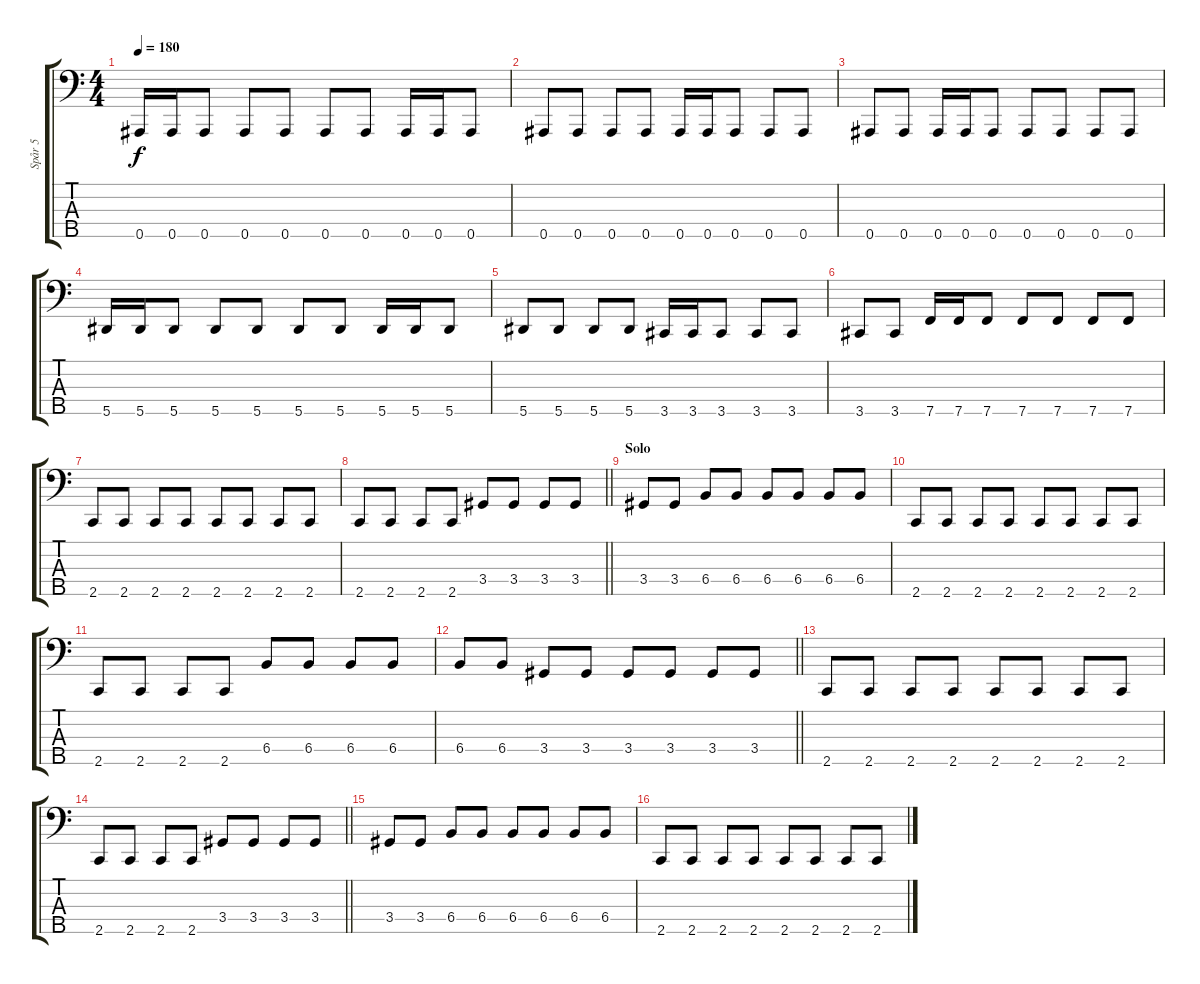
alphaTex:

\track ("Spår 5" "Spår 5") {instrument electricbasspick}
\staff {score tabs}
\tuning (G2 D2 Bb1 F1 Bb0) {hide}
\ts (4 4)
\tempo 180
\clef f4
\ks c
0.5.16{dy f} 0.5.16 0.5.8 0.5.8 0.5.8 0.5.8 0.5.8 0.5.16 0.5.16 0.5.8 |
0.5.8 0.5.8 0.5.8 0.5.8 0.5.16 0.5.16 0.5.8 0.5.8 0.5.8 |
0.5.8 0.5.8 0.5.16 0.5.16 0.5.8 0.5.8 0.5.8 0.5.8 0.5.8 |
5.5.16 5.5.16 5.5.8 5.5.8 5.5.8 5.5.8 5.5.8 5.5.16 5.5.16 5.5.8 |
5.5.8 5.5.8 5.5.8 5.5.8 3.5.16 3.5.16 3.5.8 3.5.8 3.5.8 |
3.5.8 3.5.8 7.5.16 7.5.16 7.5.8 7.5.8 7.5.8 7.5.8 7.5.8 |
2.5.8 2.5.8 2.5.8 2.5.8 2.5.8 2.5.8 2.5.8 2.5.8 |
\barLineRight lightlight
2.5.8 2.5.8 2.5.8 2.5.8 3.4.8 3.4.8 3.4.8 3.4.8 |
\section ("" "Solo")
3.4.8 3.4.8 6.4.8 6.4.8 6.4.8 6.4.8 6.4.8 6.4.8 |
2.5.8 2.5.8 2.5.8 2.5.8 2.5.8 2.5.8 2.5.8 2.5.8 |
2.5.8 2.5.8 2.5.8 2.5.8 6.4.8 6.4.8 6.4.8 6.4.8 |
\barLineRight lightlight
6.4.8 6.4.8 3.4.8 3.4.8 3.4.8 3.4.8 3.4.8 3.4.8 |
2.5.8 2.5.8 2.5.8 2.5.8 2.5.8 2.5.8 2.5.8 2.5.8 |
\barLineRight lightlight
2.5.8 2.5.8 2.5.8 2.5.8 3.4.8 3.4.8 3.4.8 3.4.8 |
3.4.8 3.4.8 6.4.8 6.4.8 6.4.8 6.4.8 6.4.8 6.4.8 |
2.5.8 2.5.8 2.5.8 2.5.8 2.5.8 2.5.8 2.5.8 2.5.8
